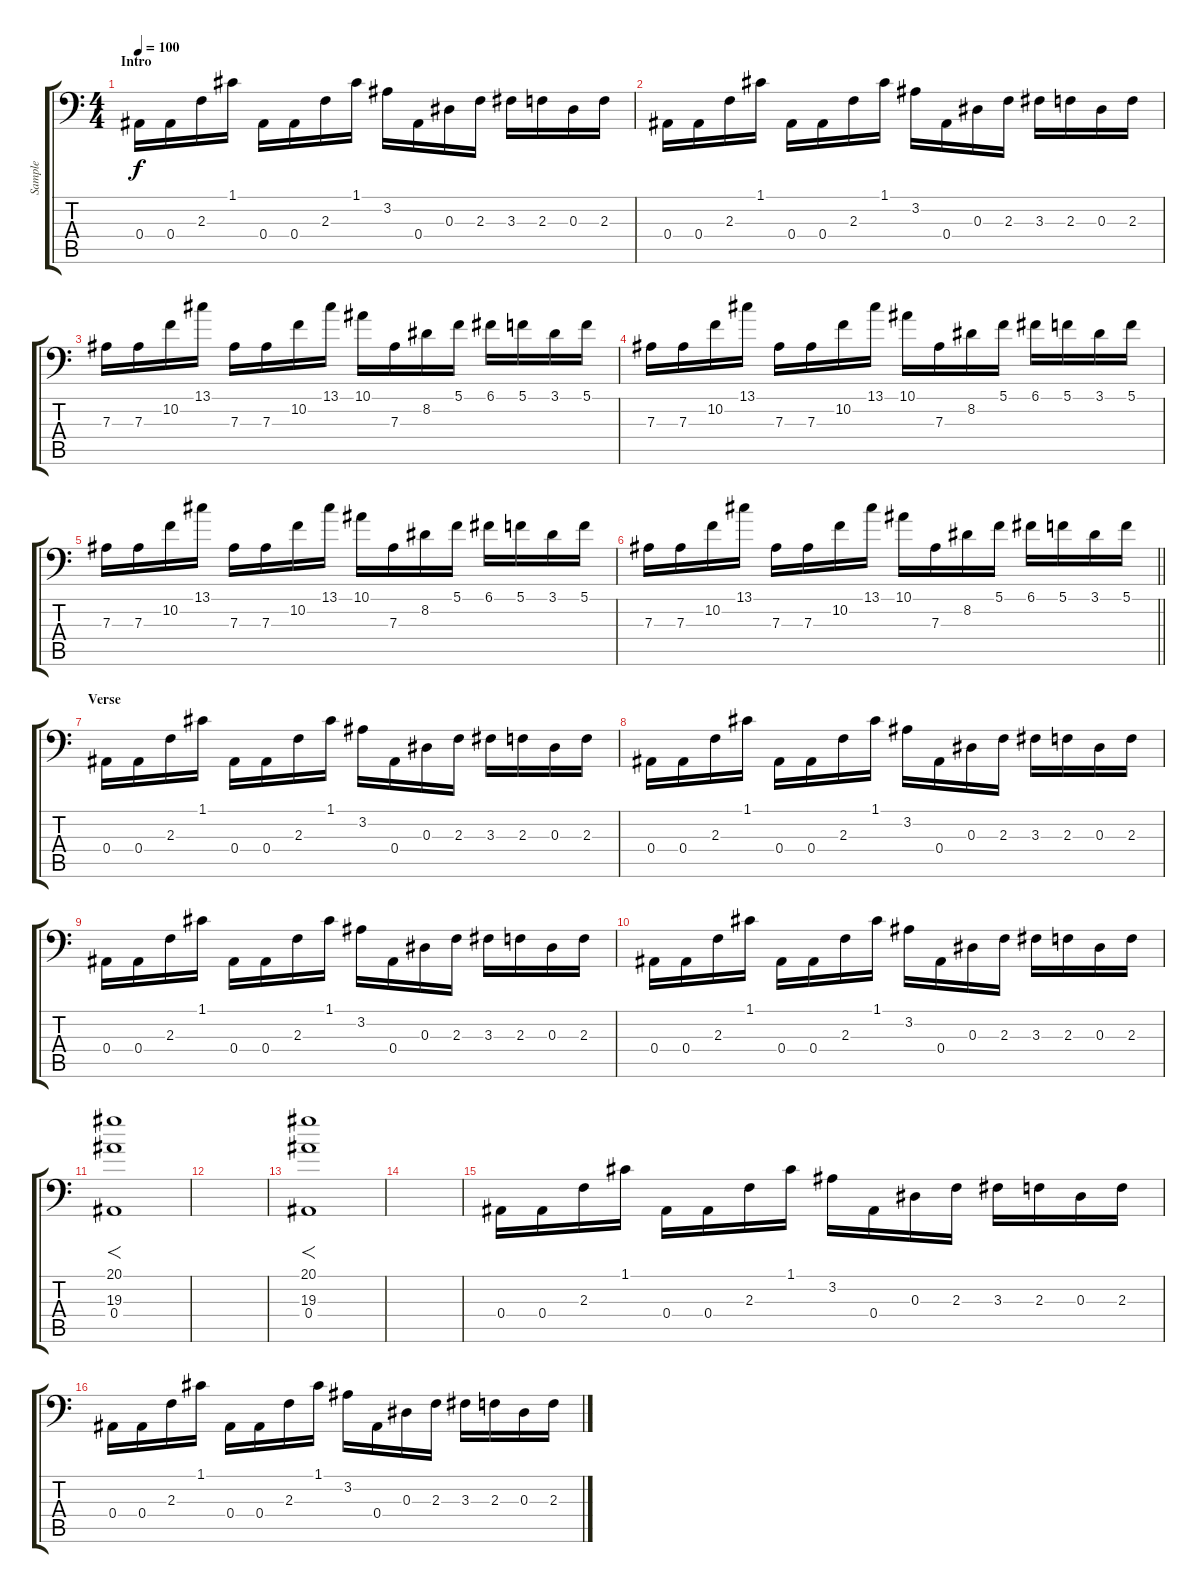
\track ("Sample" "Sample") {instrument lead1square}
\staff {score tabs}
\tuning (C4 G3 Eb3 Bb2 F2 Bb1) {hide}
\ts (4 4)
\section ("" "Intro")
\tempo 100
\clef f4
\ks c
0.4.16{dy f instrument lead1square} 0.4.16 2.3.16 1.1.16 0.4.16 0.4.16 2.3.16 1.1.16 3.2.16 0.4.16 0.3.16 2.3.16 3.3.16 2.3.16 0.3.16 2.3.16 |
0.4.16 0.4.16 2.3.16 1.1.16 0.4.16 0.4.16 2.3.16 1.1.16 3.2.16 0.4.16 0.3.16 2.3.16 3.3.16 2.3.16 0.3.16 2.3.16 |
7.3.16{volume 9 instrument lead2sawtooth} 7.3.16 10.2.16 13.1.16 7.3.16 7.3.16 10.2.16 13.1.16 10.1.16 7.3.16 8.2.16 5.1.16 6.1.16 5.1.16 3.1.16 5.1.16 |
7.3.16{volume 9 instrument lead2sawtooth} 7.3.16 10.2.16 13.1.16 7.3.16 7.3.16 10.2.16 13.1.16 10.1.16 7.3.16 8.2.16 5.1.16 6.1.16 5.1.16 3.1.16 5.1.16 |
7.3.16{volume 9 instrument lead2sawtooth} 7.3.16 10.2.16 13.1.16 7.3.16 7.3.16 10.2.16 13.1.16 10.1.16 7.3.16 8.2.16 5.1.16 6.1.16 5.1.16 3.1.16 5.1.16 |
\barLineRight lightlight
7.3.16{volume 9 instrument lead2sawtooth} 7.3.16 10.2.16 13.1.16 7.3.16 7.3.16 10.2.16 13.1.16 10.1.16 7.3.16 8.2.16 5.1.16 6.1.16 5.1.16 3.1.16 5.1.16 |
\section ("" "Verse")
0.4.16 0.4.16 2.3.16 1.1.16 0.4.16 0.4.16 2.3.16 1.1.16 3.2.16 0.4.16 0.3.16 2.3.16 3.3.16 2.3.16 0.3.16 2.3.16 |
0.4.16 0.4.16 2.3.16 1.1.16 0.4.16 0.4.16 2.3.16 1.1.16 3.2.16 0.4.16 0.3.16 2.3.16 3.3.16 2.3.16 0.3.16 2.3.16 |
0.4.16 0.4.16 2.3.16 1.1.16 0.4.16 0.4.16 2.3.16 1.1.16 3.2.16 0.4.16 0.3.16 2.3.16 3.3.16 2.3.16 0.3.16 2.3.16 |
0.4.16 0.4.16 2.3.16 1.1.16 0.4.16 0.4.16 2.3.16 1.1.16 3.2.16 0.4.16 0.3.16 2.3.16 3.3.16 2.3.16 0.3.16 2.3.16 |
(20.1 19.3 0.4).1{f volume 12} |
|
(20.1 19.3 0.4).1{f volume 12} |
|
0.4.16{volume 7} 0.4.16 2.3.16 1.1.16 0.4.16 0.4.16 2.3.16 1.1.16 3.2.16 0.4.16 0.3.16 2.3.16 3.3.16 2.3.16 0.3.16 2.3.16 |
0.4.16 0.4.16 2.3.16 1.1.16 0.4.16 0.4.16 2.3.16 1.1.16 3.2.16 0.4.16 0.3.16 2.3.16 3.3.16 2.3.16 0.3.16 2.3.16
